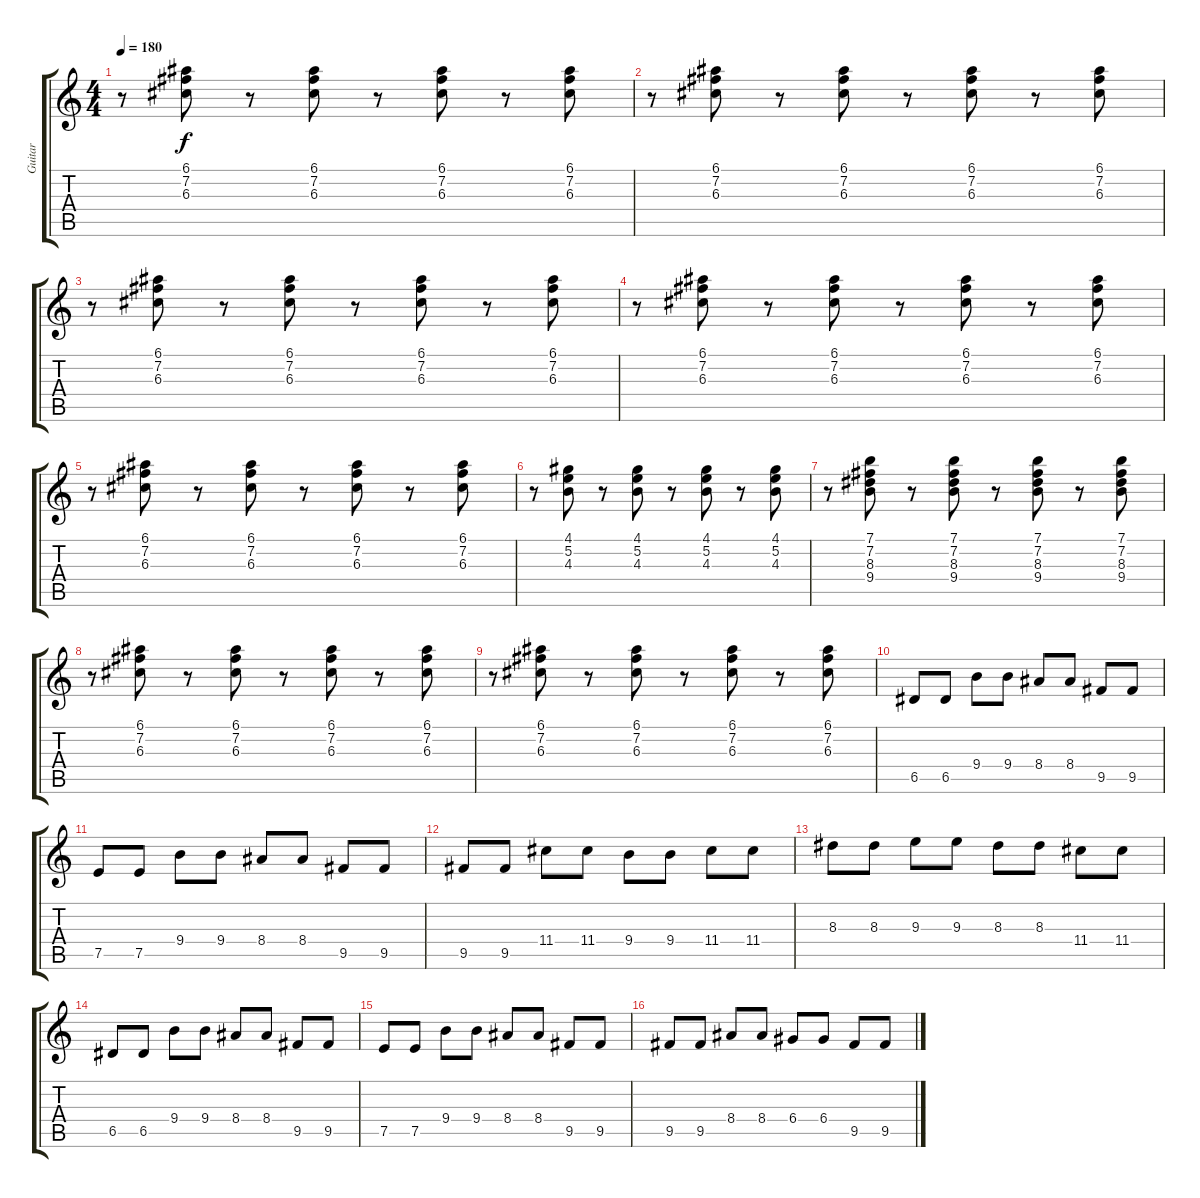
\track ("Guitar" "Guitar") {instrument electricguitarclean}
\staff {score tabs}
\tuning (E4 B3 G3 D3 A2 E2) {hide}
\ts (4 4)
\tempo 180
\clef g2
\ks c
r.8{dy f} (6.1 7.2 6.3).8 r.8 (6.1 7.2 6.3).8 r.8 (6.1 7.2 6.3).8 r.8 (6.1 7.2 6.3).8 |
r.8 (6.1 7.2 6.3).8 r.8 (6.1 7.2 6.3).8 r.8 (6.1 7.2 6.3).8 r.8 (6.1 7.2 6.3).8 |
r.8 (6.1 7.2 6.3).8 r.8 (6.1 7.2 6.3).8 r.8 (6.1 7.2 6.3).8 r.8 (6.1 7.2 6.3).8 |
r.8 (6.1 7.2 6.3).8 r.8 (6.1 7.2 6.3).8 r.8 (6.1 7.2 6.3).8 r.8 (6.1 7.2 6.3).8 |
r.8 (6.1 7.2 6.3).8 r.8 (6.1 7.2 6.3).8 r.8 (6.1 7.2 6.3).8 r.8 (6.1 7.2 6.3).8 |
r.8 (4.1 5.2 4.3).8 r.8 (4.1 5.2 4.3).8 r.8 (4.1 5.2 4.3).8 r.8 (4.1 5.2 4.3).8 |
r.8 (7.1 7.2 8.3 9.4).8 r.8 (7.1 7.2 8.3 9.4).8 r.8 (7.1 7.2 8.3 9.4).8 r.8 (7.1 7.2 8.3 9.4).8 |
r.8 (6.1 7.2 6.3).8 r.8 (6.1 7.2 6.3).8 r.8 (6.1 7.2 6.3).8 r.8 (6.1 7.2 6.3).8 |
r.8 (6.1 7.2 6.3).8 r.8 (6.1 7.2 6.3).8 r.8 (6.1 7.2 6.3).8 r.8 (6.1 7.2 6.3).8 |
6.5.8{instrument distortionguitar} 6.5.8 9.4.8 9.4.8 8.4.8 8.4.8 9.5.8 9.5.8 |
7.5.8 7.5.8 9.4.8 9.4.8 8.4.8 8.4.8 9.5.8 9.5.8 |
9.5.8 9.5.8 11.4.8 11.4.8 9.4.8 9.4.8 11.4.8 11.4.8 |
8.3.8 8.3.8 9.3.8 9.3.8 8.3.8 8.3.8 11.4.8 11.4.8 |
6.5.8 6.5.8 9.4.8 9.4.8 8.4.8 8.4.8 9.5.8 9.5.8 |
7.5.8 7.5.8 9.4.8 9.4.8 8.4.8 8.4.8 9.5.8 9.5.8 |
9.5.8 9.5.8 8.4.8 8.4.8 6.4.8 6.4.8 9.5.8 9.5.8
